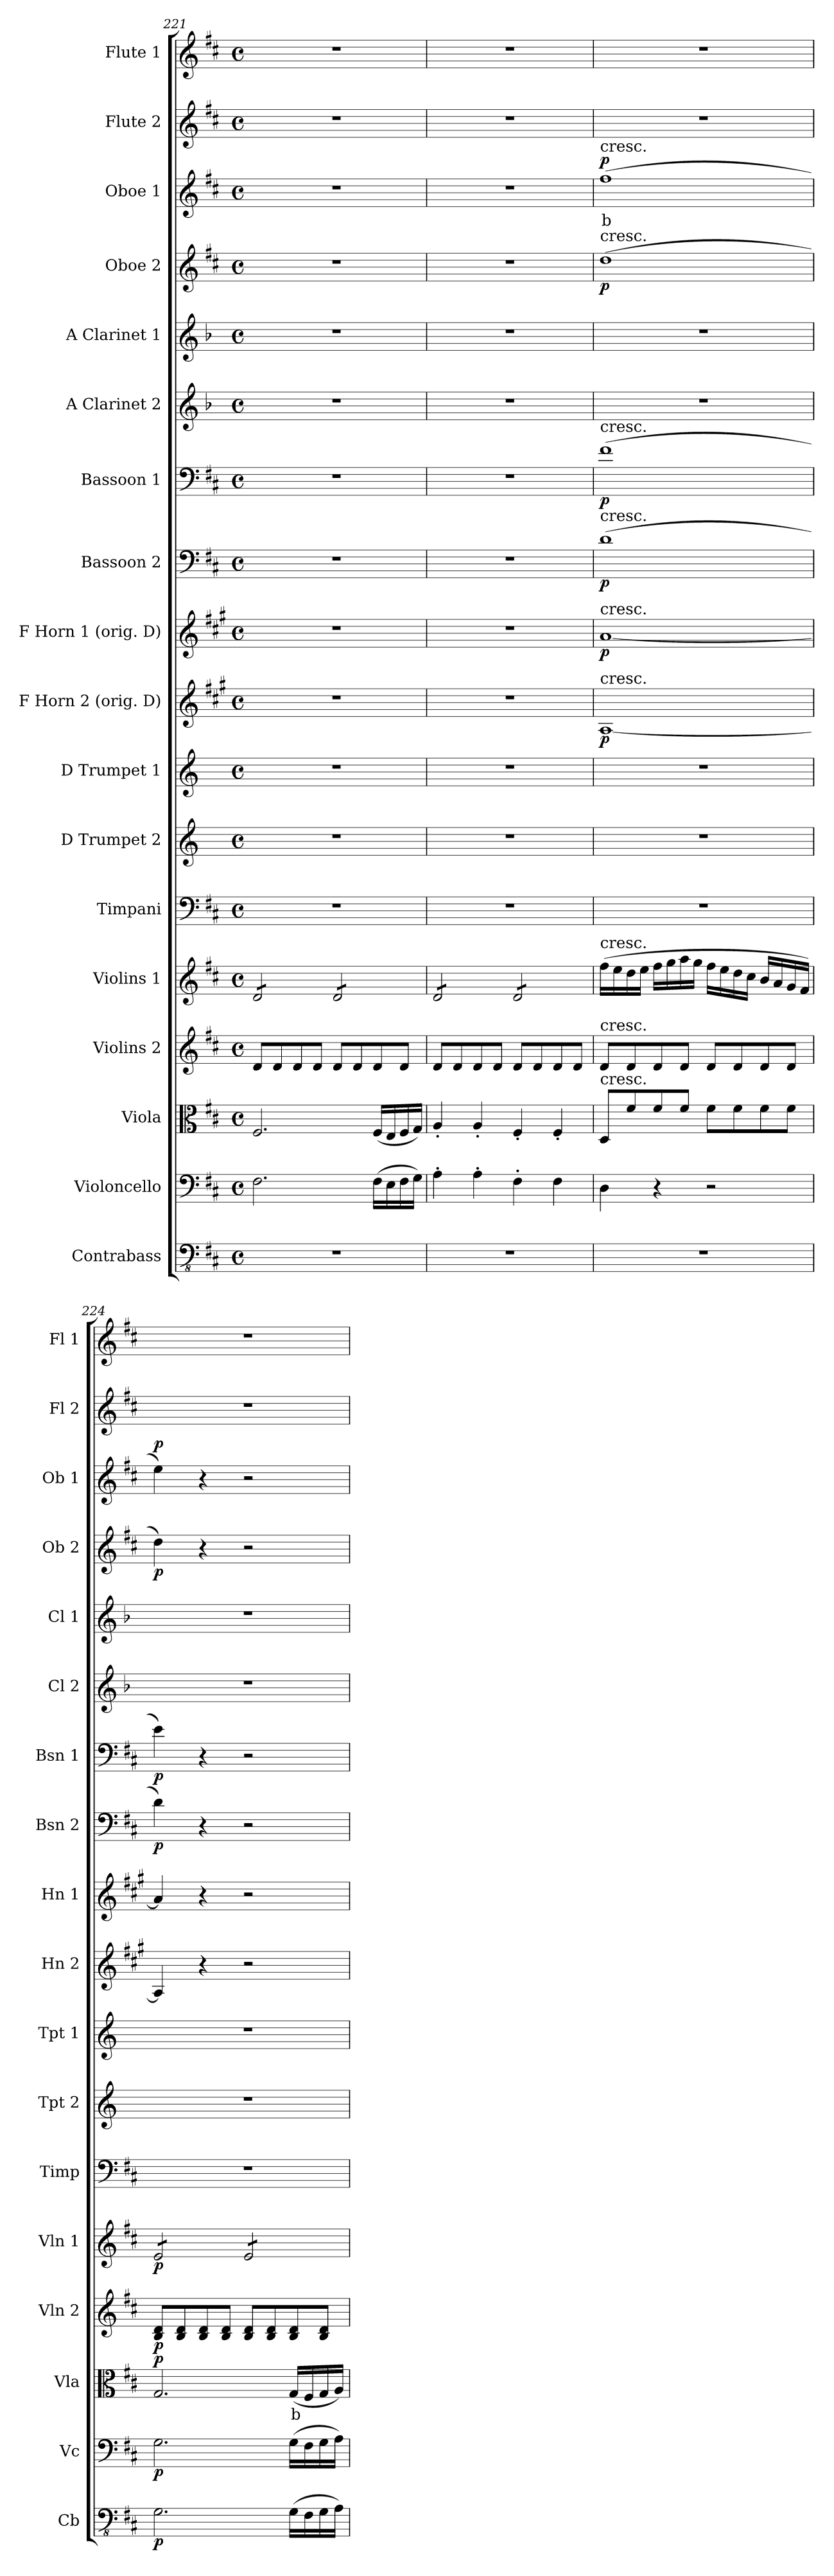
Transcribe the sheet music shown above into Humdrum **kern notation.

**kern	**dynam	**kern	**dynam	**kern	**text	**dynam	**kern	**dynam	**kern	**dynam	**kern	**kern	**kern	**kern	**dynam	**kern	**dynam	**kern	**dynam	**kern	**dynam	**kern	**kern	**kern	**dynam	**kern	**text	**dynam	**kern	**kern
*part18	*part18	*part17	*part17	*part16	*part16	*part16	*part15	*part15	*part14	*part14	*part13	*part12	*part11	*part10	*part10	*part9	*part9	*part8	*part8	*part7	*part7	*part6	*part5	*part4	*part4	*part3	*part3	*part3	*part2	*part1
*staff18	*staff18	*staff17	*staff17	*staff16	*staff16	*staff16	*staff15	*staff15	*staff14	*staff14	*staff13	*staff12	*staff11	*staff10	*staff10	*staff9	*staff9	*staff8	*staff8	*staff7	*staff7	*staff6	*staff5	*staff4	*staff4	*staff3	*staff3	*staff3	*staff2	*staff1
*I"Contrabass	*	*I"Violoncello	*	*I"Viola	*	*	*I"Violins 2	*	*I"Violins 1	*	*I"Timpani	*I"D Trumpet 2	*I"D Trumpet 1	*I"F Horn 2 (orig.  D)	*	*I"F Horn 1 (orig.  D)	*	*I"Bassoon 2	*	*I"Bassoon 1	*	*I"A Clarinet 2	*I"A Clarinet 1	*I"Oboe 2	*	*I"Oboe 1	*	*	*I"Flute 2	*I"Flute 1
*I'Cb	*	*I'Vc	*	*I'Vla	*	*	*I'Vln 2	*	*I'Vln 1	*	*I'Timp	*I'Tpt 2	*I'Tpt 1	*I'Hn 2	*	*I'Hn 1	*	*I'Bsn 2	*	*I'Bsn 1	*	*I'Cl 2	*I'Cl 1	*I'Ob 2	*	*I'Ob 1	*	*	*I'Fl 2	*I'Fl 1
*clefFv4	*	*clefF4	*	*clefC3	*	*	*clefG2	*	*clefG2	*	*clefF4	*clefG2	*clefG2	*clefG2	*	*clefG2	*	*clefF4	*	*clefF4	*	*clefG2	*clefG2	*clefG2	*	*clefG2	*	*	*clefG2	*clefG2
*	*	*	*	*	*	*	*	*	*	*	*	*ITrd-1c-2	*ITrd-1c-2	*ITrd4c7	*	*ITrd4c7	*	*	*	*	*	*ITrd2c3	*ITrd2c3	*	*	*	*	*	*	*
*k[f#c#]	*	*k[f#c#]	*	*k[f#c#]	*	*	*k[f#c#]	*	*k[f#c#]	*	*k[f#c#]	*k[f#c#]	*k[f#c#]	*k[f#c#]	*	*k[f#c#]	*	*k[f#c#]	*	*k[f#c#]	*	*k[f#c#]	*k[f#c#]	*k[f#c#]	*	*k[f#c#]	*	*	*k[f#c#]	*k[f#c#]
*M4/4	*	*M4/4	*	*M4/4	*	*	*M4/4	*	*M4/4	*	*M4/4	*M4/4	*M4/4	*M4/4	*	*M4/4	*	*M4/4	*	*M4/4	*	*M4/4	*M4/4	*M4/4	*	*M4/4	*	*	*M4/4	*M4/4
*met(c)	*	*met(c)	*	*met(c)	*	*	*met(c)	*	*met(c)	*	*met(c)	*met(c)	*met(c)	*met(c)	*	*met(c)	*	*met(c)	*	*met(c)	*	*met(c)	*met(c)	*met(c)	*	*met(c)	*	*	*met(c)	*met(c)
=221	=221	=221	=221	=221	=221	=221	=221	=221	=221	=221	=221	=221	=221	=221	=221	=221	=221	=221	=221	=221	=221	=221	=221	=221	=221	=221	=221	=221	=221	=221
*	*	*	*	*	*	*	*	*	*tremolo	*	*	*	*	*	*	*	*	*	*	*	*	*	*	*	*	*	*	*	*	*
1r	.	2.F#\	.	2.F#/	.	.	8d/L	.	8d/L	.	1r	1r	1r	1r	.	1r	.	1r	.	1r	.	1r	1r	1r	.	1r	.	.	1r	1r
.	.	.	.	.	.	.	8d/	.	8d/	.	.	.	.	.	.	.	.	.	.	.	.	.	.	.	.	.	.	.	.	.
.	.	.	.	.	.	.	8d/	.	8d/	.	.	.	.	.	.	.	.	.	.	.	.	.	.	.	.	.	.	.	.	.
.	.	.	.	.	.	.	8d/J	.	8d/J	.	.	.	.	.	.	.	.	.	.	.	.	.	.	.	.	.	.	.	.	.
.	.	.	.	.	.	.	8d/L	.	8d/L	.	.	.	.	.	.	.	.	.	.	.	.	.	.	.	.	.	.	.	.	.
.	.	.	.	.	.	.	8d/	.	8d/	.	.	.	.	.	.	.	.	.	.	.	.	.	.	.	.	.	.	.	.	.
.	.	(>16F#\LL	.	(<16F#/LL	.	.	8d/	.	8d/	.	.	.	.	.	.	.	.	.	.	.	.	.	.	.	.	.	.	.	.	.
.	.	16E\	.	16E/	.	.	.	.	.	.	.	.	.	.	.	.	.	.	.	.	.	.	.	.	.	.	.	.	.	.
.	.	16F#\	.	16F#/	.	.	8d/J	.	8d/J	.	.	.	.	.	.	.	.	.	.	.	.	.	.	.	.	.	.	.	.	.
.	.	16G\JJ)	.	16G/JJ)	.	.	.	.	.	.	.	.	.	.	.	.	.	.	.	.	.	.	.	.	.	.	.	.	.	.
=222	=222	=222	=222	=222	=222	=222	=222	=222	=222	=222	=222	=222	=222	=222	=222	=222	=222	=222	=222	=222	=222	=222	=222	=222	=222	=222	=222	=222	=222	=222
1r	.	4A'\	.	4A'/	.	.	8d/L	.	8d/L	.	1r	1r	1r	1r	.	1r	.	1r	.	1r	.	1r	1r	1r	.	1r	.	.	1r	1r
.	.	.	.	.	.	.	8d/	.	8d/	.	.	.	.	.	.	.	.	.	.	.	.	.	.	.	.	.	.	.	.	.
.	.	4A'\	.	4A'/	.	.	8d/	.	8d/	.	.	.	.	.	.	.	.	.	.	.	.	.	.	.	.	.	.	.	.	.
.	.	.	.	.	.	.	8d/J	.	8d/J	.	.	.	.	.	.	.	.	.	.	.	.	.	.	.	.	.	.	.	.	.
.	.	4F#'\	.	4F#'/	.	.	8d/L	.	8d/L	.	.	.	.	.	.	.	.	.	.	.	.	.	.	.	.	.	.	.	.	.
.	.	.	.	.	.	.	8d/	.	8d/	.	.	.	.	.	.	.	.	.	.	.	.	.	.	.	.	.	.	.	.	.
.	.	4F#\	.	4F#'/	.	.	8d/	.	8d/	.	.	.	.	.	.	.	.	.	.	.	.	.	.	.	.	.	.	.	.	.
.	.	.	.	.	.	.	8d/J	.	8d/J	.	.	.	.	.	.	.	.	.	.	.	.	.	.	.	.	.	.	.	.	.
*	*	*	*	*	*	*	*	*	*Xtremolo	*	*	*	*	*	*	*	*	*	*	*	*	*	*	*	*	*	*	*	*	*
=223	=223	=223	=223	=223	=223	=223	=223	=223	=223	=223	=223	=223	=223	=223	=223	=223	=223	=223	=223	=223	=223	=223	=223	=223	=223	=223	=223	=223	=223	=223
!	!	!	!	!	!	!	!	!	!	!	!	!	!	!	!	!	!	!	!	!	!	!	!	!	!	!LO:TX:a:t=cresc.	!	!	!	!
!	!	!	!	!	!	!	!	!	!	!	!	!	!	!	!	!	!	!	!	!	!	!	!	!LO:TX:a:t=cresc.	!	!	!	!	!	!
!	!	!	!	!	!	!	!	!	!	!	!	!	!	!	!	!	!	!	!	!LO:TX:a:t=cresc.	!	!	!	!	!	!	!	!	!	!
!	!	!	!	!	!	!	!	!	!	!	!	!	!	!	!	!	!	!LO:TX:a:t=cresc.	!	!	!	!	!	!	!	!	!	!	!	!
!	!	!	!	!	!	!	!	!	!	!	!	!	!	!	!	!LO:TX:a:t=cresc.	!	!	!	!	!	!	!	!	!	!	!	!	!	!
!	!	!	!	!	!	!	!	!	!	!	!	!	!	!LO:TX:a:t=cresc.	!	!	!	!	!	!	!	!	!	!	!	!	!	!	!	!
!	!	!	!	!	!	!	!	!	!LO:TX:a:t=cresc.	!	!	!	!	!	!	!	!	!	!	!	!	!	!	!	!	!	!	!	!	!
!	!	!	!	!	!	!	!LO:TX:a:t=cresc.	!	!	!	!	!	!	!	!	!	!	!	!	!	!	!	!	!	!	!	!	!	!	!
!	!	!	!	!LO:TX:a:t=cresc.	!	!	!	!	!	!	!	!	!	!	!	!	!	!	!	!	!	!	!	!	!	!	!	!	!	!
!	!	!	!	!	!	!	!	!	!	!	!	!	!	!	!LO:DY:b	!	!LO:DY:b	!	!LO:DY:b	!	!LO:DY:b	!	!	!	!LO:DY:b	!	!LO:LY:b:color=#FF0000	!LO:DY:b	!	!
1r	.	4D\	.	8D/L	.	.	8d/L	.	(>16ff#\LL	.	1r	1r	1r	[1D	p	[1d	p	(>1d	p	(>1f#	p	1r	1r	(>1dd	p	(>1ff#	b	p	1r	1r
.	.	.	.	.	.	.	.	.	16ee\	.	.	.	.	.	.	.	.	.	.	.	.	.	.	.	.	.	.	.	.	.
.	.	.	.	8f#/	.	.	8d/	.	16dd\	.	.	.	.	.	.	.	.	.	.	.	.	.	.	.	.	.	.	.	.	.
.	.	.	.	.	.	.	.	.	16ee\JJ	.	.	.	.	.	.	.	.	.	.	.	.	.	.	.	.	.	.	.	.	.
.	.	4r	.	8f#/	.	.	8d/	.	16ff#\LL	.	.	.	.	.	.	.	.	.	.	.	.	.	.	.	.	.	.	.	.	.
.	.	.	.	.	.	.	.	.	16gg\	.	.	.	.	.	.	.	.	.	.	.	.	.	.	.	.	.	.	.	.	.
.	.	.	.	8f#/J	.	.	8d/J	.	16aa\	.	.	.	.	.	.	.	.	.	.	.	.	.	.	.	.	.	.	.	.	.
.	.	.	.	.	.	.	.	.	16gg\JJ	.	.	.	.	.	.	.	.	.	.	.	.	.	.	.	.	.	.	.	.	.
.	.	2r	.	8f#\L	.	.	8d/L	.	16ff#\LL	.	.	.	.	.	.	.	.	.	.	.	.	.	.	.	.	.	.	.	.	.
.	.	.	.	.	.	.	.	.	16ee\	.	.	.	.	.	.	.	.	.	.	.	.	.	.	.	.	.	.	.	.	.
.	.	.	.	8f#\	.	.	8d/	.	16dd\	.	.	.	.	.	.	.	.	.	.	.	.	.	.	.	.	.	.	.	.	.
.	.	.	.	.	.	.	.	.	16cc#\JJ	.	.	.	.	.	.	.	.	.	.	.	.	.	.	.	.	.	.	.	.	.
.	.	.	.	8f#\	.	.	8d/	.	16b/LL	.	.	.	.	.	.	.	.	.	.	.	.	.	.	.	.	.	.	.	.	.
.	.	.	.	.	.	.	.	.	16a/	.	.	.	.	.	.	.	.	.	.	.	.	.	.	.	.	.	.	.	.	.
.	.	.	.	8f#\J	.	.	8d/J	.	16g/	.	.	.	.	.	.	.	.	.	.	.	.	.	.	.	.	.	.	.	.	.
.	.	.	.	.	.	.	.	.	16f#/JJ)	.	.	.	.	.	.	.	.	.	.	.	.	.	.	.	.	.	.	.	.	.
!!LO:PB:g=z
=224	=224	=224	=224	=224	=224	=224	=224	=224	=224	=224	=224	=224	=224	=224	=224	=224	=224	=224	=224	=224	=224	=224	=224	=224	=224	=224	=224	=224	=224	=224
!	!LO:DY:b	!	!LO:DY:b	!	!	!LO:DY:b	!	!LO:DY:b	!	!LO:DY:b	!	!	!	!	!	!	!	!	!LO:DY:b	!	!LO:DY:b	!	!	!	!LO:DY:b	!	!	!LO:DY:b	!	!
*	*	*	*	*	*	*	*	*	*tremolo	*	*	*	*	*	*	*	*	*	*	*	*	*	*	*	*	*	*	*	*	*
2.GG\	p	2.G\	p	2.G/	.	p	8B/ 8d/L	p	8e/L	p	1r	1r	1r	4D/]	.	4d/]	.	4d\)	p	4e\)	p	1r	1r	4dd\)	p	4ee\)	.	p	1r	1r
.	.	.	.	.	.	.	8B/ 8d/	.	8e/	.	.	.	.	.	.	.	.	.	.	.	.	.	.	.	.	.	.	.	.	.
.	.	.	.	.	.	.	8B/ 8d/	.	8e/	.	.	.	.	4r	.	4r	.	4r	.	4r	.	.	.	4r	.	4r	.	.	.	.
.	.	.	.	.	.	.	8B/ 8d/J	.	8e/J	.	.	.	.	.	.	.	.	.	.	.	.	.	.	.	.	.	.	.	.	.
.	.	.	.	.	.	.	8B/ 8d/L	.	8e/L	.	.	.	.	2r	.	2r	.	2r	.	2r	.	.	.	2r	.	2r	.	.	.	.
.	.	.	.	.	.	.	8B/ 8d/	.	8e/	.	.	.	.	.	.	.	.	.	.	.	.	.	.	.	.	.	.	.	.	.
!	!	!	!	!	!LO:LY:b:color=#FF0000	!	!	!	!	!	!	!	!	!	!	!	!	!	!	!	!	!	!	!	!	!	!	!	!	!
(>16GG\LL	.	(>16G\LL	.	(<16G/LL	b	.	8B/ 8d/	.	8e/	.	.	.	.	.	.	.	.	.	.	.	.	.	.	.	.	.	.	.	.	.
16FF#\	.	16F#\	.	16F#/	.	.	.	.	.	.	.	.	.	.	.	.	.	.	.	.	.	.	.	.	.	.	.	.	.	.
16GG\	.	16G\	.	16G/	.	.	8B/ 8d/J	.	8e/J	.	.	.	.	.	.	.	.	.	.	.	.	.	.	.	.	.	.	.	.	.
*	*	*	*	*	*	*	*	*	*Xtremolo	*	*	*	*	*	*	*	*	*	*	*	*	*	*	*	*	*	*	*	*	*
16AA\JJ)	.	16A\JJ)	.	16A/JJ)	.	.	.	.	.	.	.	.	.	.	.	.	.	.	.	.	.	.	.	.	.	.	.	.	.	.
=	=	=	=	=	=	=	=	=	=	=	=	=	=	=	=	=	=	=	=	=	=	=	=	=	=	=	=	=	=	=
*-	*-	*-	*-	*-	*-	*-	*-	*-	*-	*-	*-	*-	*-	*-	*-	*-	*-	*-	*-	*-	*-	*-	*-	*-	*-	*-	*-	*-	*-	*-
